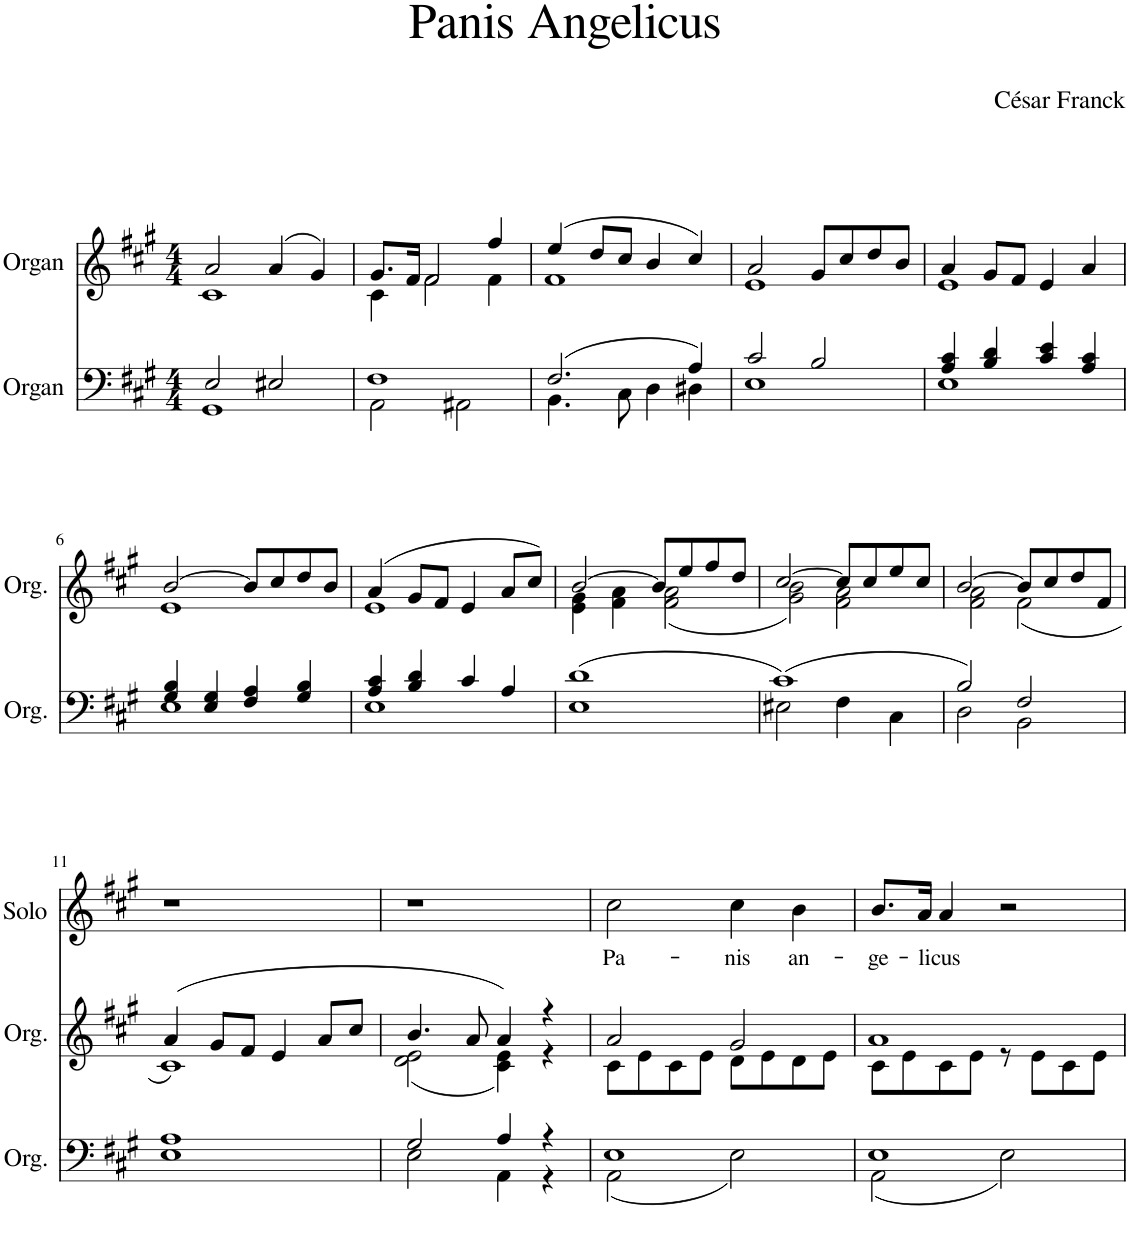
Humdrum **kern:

**kern	**kern	**kern	**kern	**kern	**kern	**kern	**text
*part7	*part6	*part5	*part4	*part3	*part2	*part1	*part1
*staff7	*staff6	*staff5	*staff4	*staff3	*staff2	*staff1	*staff1
*I"Organ	*I"Organ	*I"B	*I"T	*I"A	*I"S	*I"Solo	*
*I'Org.	*I'Org.	*I'B	*I'T	*I'A	*I'S	*I'Solo	*
*clefF4	*clefG2	*clefF4	*clefGv2	*clefG2	*clefG2	*clefG2	*
*k[f#c#g#]	*k[f#c#g#]	*k[f#c#g#]	*k[f#c#g#]	*k[f#c#g#]	*k[f#c#g#]	*k[f#c#g#]	*
*M4/4	*M4/4	*M4/4	*M4/4	*M4/4	*M4/4	*M4/4	*
=1	=1	=1	=1	=1	=1	=1	=1
*^	*^	*	*	*	*	*	*
2E/	1GG#	2a/	1c#	1r	1r	1r	1r	1r	.
2E#X/	.	(4a/	.	.	.	.	.	.	.
.	.	4g#/)	.	.	.	.	.	.	.
=2	=2	=2	=2	=2	=2	=2	=2	=2	=2
1F#	2AA\	8.g#/L	4c#\	1r	1r	1r	1r	1r	.
.	.	16f#/Jk	.	.	.	.	.	.	.
.	.	2f#/	2f#\	.	.	.	.	.	.
.	2AA#X\	.	.	.	.	.	.	.	.
.	.	4ff#/	4f#\	.	.	.	.	.	.
=3	=3	=3	=3	=3	=3	=3	=3	=3	=3
(2.F#/	4.BB\	(4ee/	1f#	1r	1r	1r	1r	1r	.
.	.	8dd/L	.	.	.	.	.	.	.
.	8C#\	8cc#/J	.	.	.	.	.	.	.
.	4D\	4b/	.	.	.	.	.	.	.
4A/)	4D#X\	4cc#/)	.	.	.	.	.	.	.
=4	=4	=4	=4	=4	=4	=4	=4	=4	=4
2c#/	1E	2a/	1e	1r	1r	1r	1r	1r	.
2B/	.	8g#/L	.	.	.	.	.	.	.
.	.	8cc#/	.	.	.	.	.	.	.
.	.	8dd/	.	.	.	.	.	.	.
.	.	8b/J	.	.	.	.	.	.	.
=5	=5	=5	=5	=5	=5	=5	=5	=5	=5
4A/ 4c#/	1E	4a/	1e	1r	1r	1r	1r	1r	.
4B/ 4d/	.	8g#/L	.	.	.	.	.	.	.
.	.	8f#/J	.	.	.	.	.	.	.
4c#/ 4e/	.	4e/	.	.	.	.	.	.	.
4A/ 4c#/	.	4a/	.	.	.	.	.	.	.
!!LO:LB:g=z
=6	=6	=6	=6	=6	=6	=6	=6	=6	=6
4G#/ 4B/	1E	[2b/	1e	1r	1r	1r	1r	1r	.
4E/ 4G#/	.	.	.	.	.	.	.	.	.
4F#/ 4A/	.	8b/L]	.	.	.	.	.	.	.
.	.	8cc#/	.	.	.	.	.	.	.
4G#/ 4B/	.	8dd/	.	.	.	.	.	.	.
.	.	8b/J	.	.	.	.	.	.	.
=7	=7	=7	=7	=7	=7	=7	=7	=7	=7
4A/ 4c#/	1E	(4a/	1e	1r	1r	1r	1r	1r	.
4B/ 4d/	.	8g#/L	.	.	.	.	.	.	.
.	.	8f#/J	.	.	.	.	.	.	.
4c#/	.	4e/	.	.	.	.	.	.	.
4A/	.	8a/L	.	.	.	.	.	.	.
.	.	8cc#/J)	.	.	.	.	.	.	.
=8	=8	=8	=8	=8	=8	=8	=8	=8	=8
(1d	1E	[2b/	4e\ 4g#\	1r	1r	1r	1r	1r	.
.	.	.	4f#\ 4a\	.	.	.	.	.	.
.	.	8b/L]	(2f#\ 2a\	.	.	.	.	.	.
.	.	8ee/	.	.	.	.	.	.	.
.	.	8ff#/	.	.	.	.	.	.	.
.	.	8dd/J	.	.	.	.	.	.	.
=9	=9	=9	=9	=9	=9	=9	=9	=9	=9
(1c#)	2E#X\	[2cc#/	2g#\ 2b\)	1r	1r	1r	1r	1r	.
.	4F#\	8cc#/L]	2f#\ 2a\	.	.	.	.	.	.
.	.	8cc#/	.	.	.	.	.	.	.
.	4C#\	8ee/	.	.	.	.	.	.	.
.	.	8cc#/J	.	.	.	.	.	.	.
=10	=10	=10	=10	=10	=10	=10	=10	=10	=10
2B/)	2D\	[2b/	2f#\ 2a\	1r	1r	1r	1r	1r	.
2F#/	2BB\	8b/L]	(2f#\	.	.	.	.	.	.
.	.	8cc#/	.	.	.	.	.	.	.
.	.	8dd/	.	.	.	.	.	.	.
.	.	8f#/J	.	.	.	.	.	.	.
!!LO:LB:g=z
=11	=11	=11	=11	=11	=11	=11	=11	=11	=11
1A	1E	(4a/	1c#)	1r	1r	1r	1r	1r	.
.	.	8g#/L	.	.	.	.	.	.	.
.	.	8f#/J	.	.	.	.	.	.	.
.	.	4e/	.	.	.	.	.	.	.
.	.	8a/L	.	.	.	.	.	.	.
.	.	8cc#/J	.	.	.	.	.	.	.
=12	=12	=12	=12	=12	=12	=12	=12	=12	=12
2G#/	2E\	4.b/	(2d\ 2e\	1r	1r	1r	1r	1r	.
.	.	8a/	.	.	.	.	.	.	.
4A/	4AA\	4a/)	4c#\ 4e\)	.	.	.	.	.	.
4r	4r	4r	4r	.	.	.	.	.	.
=13	=13	=13	=13	=13	=13	=13	=13	=13	=13
!	!	!	!	!	!	!	!	!	!LO:LY:b
1E	(2AA\	2a/	8c#\L	1r	1r	1r	1r	2cc#\	Pa-
.	.	.	8e\	.	.	.	.	.	.
.	.	.	8c#\	.	.	.	.	.	.
.	.	.	8e\J	.	.	.	.	.	.
!	!	!	!	!	!	!	!	!	!LO:LY:b
.	2E\)	2g#/	8d\L	.	.	.	.	4cc#\	-nis
.	.	.	8e\	.	.	.	.	.	.
!	!	!	!	!	!	!	!	!	!LO:LY:b
.	.	.	8d\	.	.	.	.	4b\	an-
.	.	.	8e\J	.	.	.	.	.	.
=14	=14	=14	=14	=14	=14	=14	=14	=14	=14
!	!	!	!	!	!	!	!	!	!LO:LY:b
1E	(2AA\	1a	8c#\L	1r	1r	1r	1r	8.b/L	-ge-
.	.	.	8e\	.	.	.	.	.	.
!	!	!	!	!	!	!	!	!	!LO:LY:b
.	.	.	.	.	.	.	.	16a/Jk	-li-
!	!	!	!	!	!	!	!	!	!LO:LY:b
.	.	.	8c#\	.	.	.	.	4a/	-cus
.	.	.	8e\J	.	.	.	.	.	.
.	2E\)	.	8r	.	.	.	.	2r	.
.	.	.	8e\L	.	.	.	.	.	.
.	.	.	8c#\	.	.	.	.	.	.
.	.	.	8e\J	.	.	.	.	.	.
*v	*v	*	*	*	*	*	*	*	*
*	*v	*v	*	*	*	*	*	*
=	=	=	=	=	=	=	=
*-	*-	*-	*-	*-	*-	*-	*-
